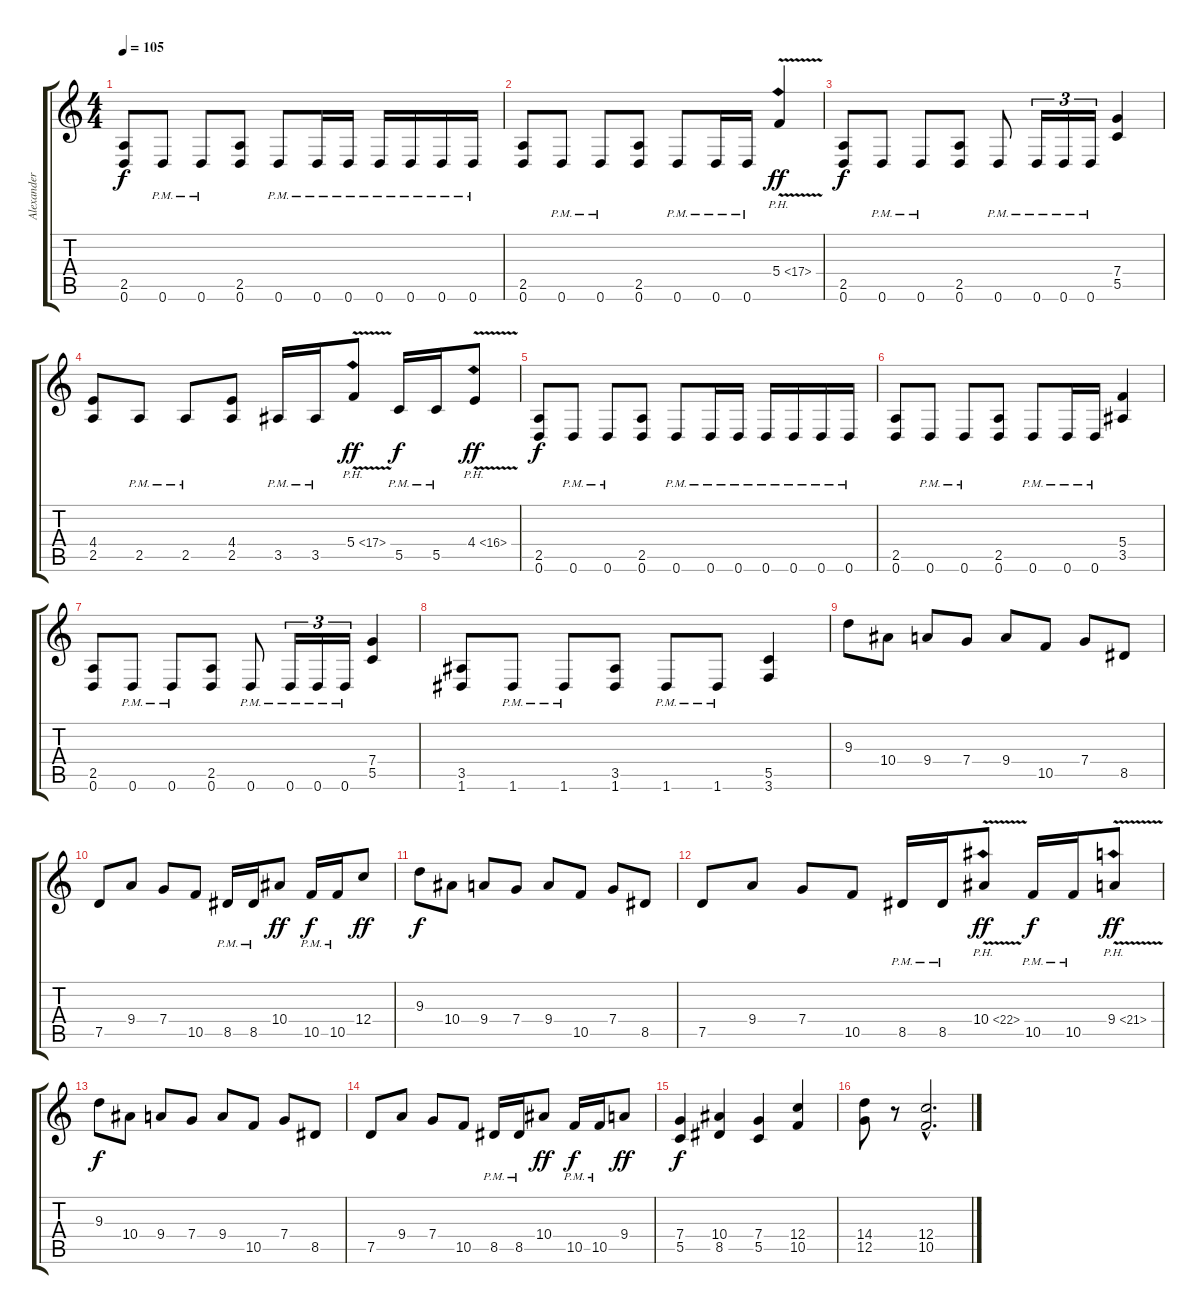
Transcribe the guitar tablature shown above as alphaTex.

\track ("Alexander Kuoppala" "Alexander ") {instrument distortionguitar}
\staff {score tabs}
\tuning (D4 A3 F3 C3 G2 D2) {hide}
\ts (4 4)
\tempo 105
\clef g2
\ks c
(2.5 0.6).8{dy f} 0.6{pm}.8 0.6{pm}.8 (2.5 0.6).8 0.6{pm}.8 0.6{pm}.16 0.6{pm}.16 0.6{pm}.16 0.6{pm}.16 0.6{pm}.16 0.6{pm}.16 |
(2.5 0.6).8 0.6{pm}.8 0.6{pm}.8 (2.5 0.6).8 0.6{pm}.8 0.6{pm}.16 0.6{pm}.16 5.4{ph 12 v}.4{dy ff instrument guitarharmonics} |
(2.5 0.6).8{dy f instrument distortionguitar} 0.6{pm}.8 0.6{pm}.8 (2.5 0.6).8 0.6{pm}.8 0.6{pm}.16{tu (3 2)} 0.6{pm}.16{tu (3 2)} 0.6{pm}.16{tu (3 2)} (7.4 5.5).4 |
(4.4 2.5).8 2.5{pm}.8 2.5{pm}.8 (4.4 2.5).8 3.5{pm}.16 3.5{pm}.16 5.4{ph 12 v}.8{dy ff} 5.5{pm}.16{dy f} 5.5{pm}.16 4.4{ph 12 v}.8{dy ff} |
(2.5 0.6).8{dy f} 0.6{pm}.8 0.6{pm}.8 (2.5 0.6).8 0.6{pm}.8 0.6{pm}.16 0.6{pm}.16 0.6{pm}.16 0.6{pm}.16 0.6{pm}.16 0.6{pm}.16 |
(2.5 0.6).8 0.6{pm}.8 0.6{pm}.8 (2.5 0.6).8 0.6{pm}.8 0.6{pm}.16 0.6{pm}.16 (5.4 3.5).4 |
(2.5 0.6).8 0.6{pm}.8 0.6{pm}.8 (2.5 0.6).8 0.6{pm}.8 0.6{pm}.16{tu (3 2)} 0.6{pm}.16{tu (3 2)} 0.6{pm}.16{tu (3 2)} (7.4 5.5).4 |
(3.5 1.6).8 1.6{pm}.8 1.6{pm}.8 (3.5 1.6).8 1.6{pm}.8 1.6{pm}.8 (5.5 3.6).4 |
9.3.8 10.4.8 9.4.8 7.4.8 9.4.8 10.5.8 7.4.8 8.5.8 |
7.5.8 9.4.8 7.4.8 10.5.8 8.5{pm}.16 8.5{pm}.16 10.4.8{dy ff} 10.5{pm}.16{dy f} 10.5{pm}.16 12.4.8{dy ff} |
9.3.8{dy f} 10.4.8 9.4.8 7.4.8 9.4.8 10.5.8 7.4.8 8.5.8 |
7.5.8 9.4.8 7.4.8 10.5.8 8.5{pm}.16 8.5{pm}.16 10.4{ph 12 v}.8{dy ff} 10.5{pm}.16{dy f} 10.5{pm}.16 9.4{ph 12 v}.8{dy ff} |
9.3.8{dy f} 10.4.8 9.4.8 7.4.8 9.4.8 10.5.8 7.4.8 8.5.8 |
7.5.8 9.4.8 7.4.8 10.5.8 8.5{pm}.16 8.5{pm}.16 10.4.8{dy ff} 10.5{pm}.16{dy f} 10.5{pm}.16 9.4.8{dy ff} |
(7.4 5.5).4{dy f} (10.4 8.5).4 (7.4 5.5).4 (12.4 10.5).4 |
(14.4 12.5).8 r.8 (12.4{hac} 10.5{hac}).2{d}
